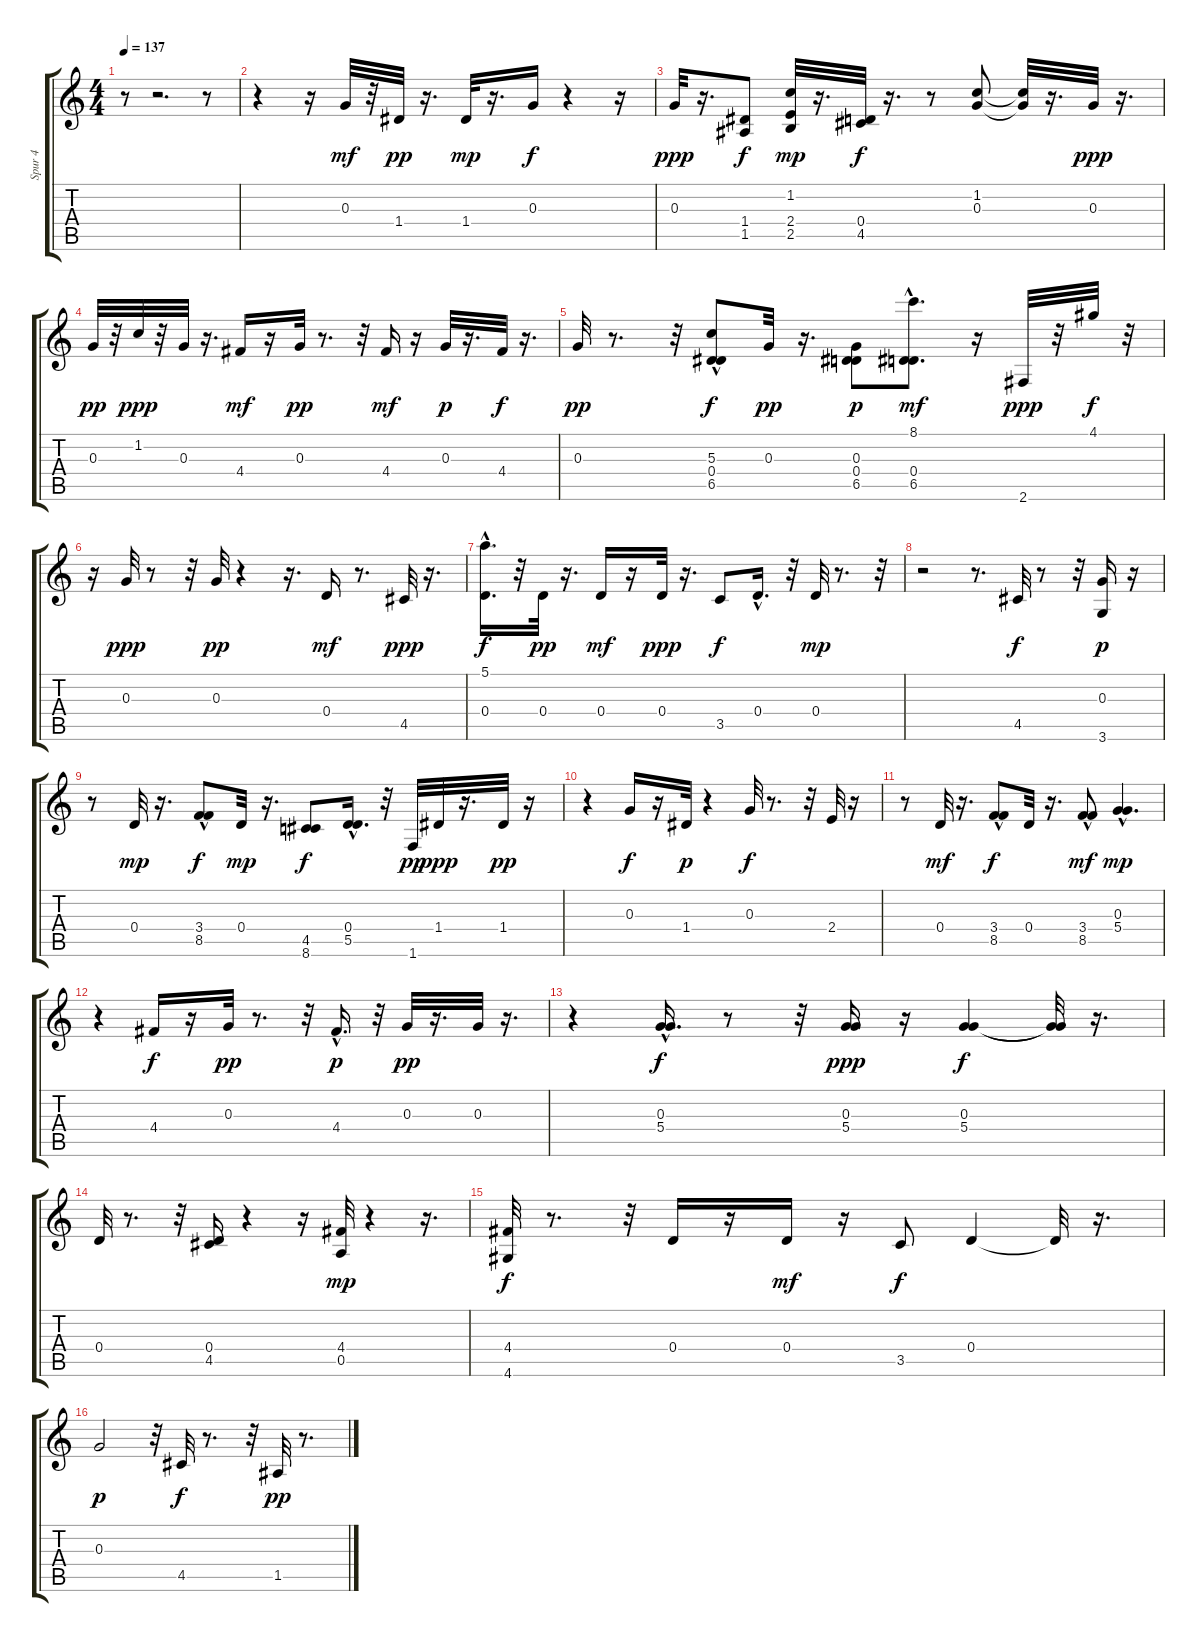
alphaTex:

\track ("Spur 4" "Spur 4") {instrument overdrivenguitar}
\staff {score tabs}
\tuning (E4 B3 G3 D3 A2 E2) {hide}
\ts (4 4)
\tempo 137
\clef g2
\ks c
r.8{dy f} r.2{d} r.8 |
r.4 r.16 0.3.32{dy mf} r.32 1.4.32{dy pp} r.16{d} 1.4.32{dy mp} r.16{d} 0.3.16{dy f} r.4 r.16 |
0.3.32{dy ppp} r.16{d} (1.4 1.5).8{dy f} (1.2 2.4 2.5).32{dy mp} r.16{d} (0.4 4.5).32{dy f} r.16{d} r.8 (1.2 0.3).8 (1.2{t} 0.3{t}).32 r.16{d} 0.3.32{dy ppp} r.16{d} |
0.3.32{dy pp} r.32 1.2.32{dy ppp} r.32 0.3.32 r.16{d} 4.4.16{dy mf} r.16 0.3.32{dy pp} r.8{d} r.32 4.4.16{dy mf} r.16 0.3.32{dy p} r.16{d} 4.4.32{dy f} r.16{d} |
0.3.32{dy pp} r.8{d} r.32 (5.3 0.4{hac} 6.5).8{dy f} 0.3.32{dy pp} r.16{d} (0.3 0.4 6.5).8{dy p} (8.1 0.4{hac} 6.5{hac}).8{d dy mf} r.16 2.6.32{dy ppp} r.32 4.1.32{dy f} r.32 |
r.16 0.3.32{dy ppp} r.8 r.32 0.3.32{dy pp} r.4 r.16{d} 0.4.16{dy mf} r.8{d} 4.5.32{dy ppp} r.16{d} |
(5.1{hac} 0.4).16{d dy f} r.32 0.4.32{dy pp} r.16{d} 0.4.16{dy mf} r.16 0.4.32{dy ppp} r.16{d} 3.5.8{dy f} 0.4{hac}.16{d} r.32 0.4.32{dy mp} r.8{d} r.32 |
r.2 r.8{d} 4.5.32{dy f} r.8 r.32 (0.3 3.6).16{dy p} r.16 |
r.8 0.4.32{dy mp} r.16{d} (3.4 8.5{hac}).8{dy f} 0.4.32{dy mp} r.16{d} (4.5 8.6).8{dy f} (0.4{hac} 5.5{hac}).16{d} r.32 1.6.32{dy pp} 1.4.32{dy ppp} r.16{d} 1.4.32{dy pp} r.16 |
r.4 0.3.16{dy f} r.16 1.4.32{dy p} r.4 0.3.32{dy f} r.8{d} r.32 2.4.32 r.16 |
r.8 0.4.32{dy mf} r.16{d} (3.4 8.5{hac}).8{dy f} 0.4.32 r.16{d} (3.4 8.5{hac}).8{dy mf} (0.3{hac} 5.4{hac}).4{d dy mp} |
r.4 4.4.16{dy f} r.16 0.3.32{dy pp} r.8{d} r.32 4.4{hac}.16{d dy p} r.32 0.3.32{dy pp} r.16{d} 0.3.32 r.16{d} |
r.4 (0.3{hac} 5.4{hac}).16{d dy f} r.8 r.32 (0.3 5.4).16{dy ppp} r.16 (0.3 5.4).4{dy f} (0.3{t} 5.4{t}).32 r.16{d} |
0.4.32 r.8{d} r.32 (0.4 4.5).16 r.4 r.16 (4.4 0.5).32{dy mp} r.4 r.16{d} |
(4.4 4.6).32{dy f} r.8{d} r.32 0.4.16 r.16 0.4.16{dy mf} r.16 3.5.8{dy f} 0.4.4 0.4{t}.32 r.16{d} |
0.3.2{dy p} r.32 4.5.32{dy f} r.8{d} r.32 1.5.32{dy pp} r.8{d}
